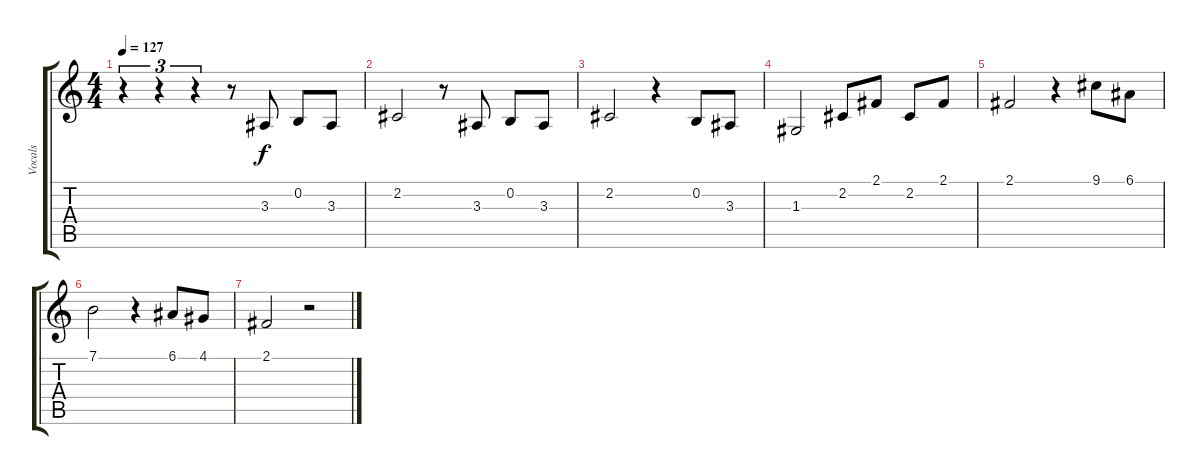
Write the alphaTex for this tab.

\track ("Vocals" "Vocals") {instrument lead6voice}
\staff {score tabs}
\tuning (E4 B3 G3 D3 A2 E2) {hide}
\ts (4 4)
\tempo 127
\clef g2
\ks c
r.4{tu (3 2) dy f} r.4{tu (3 2)} r.4{tu (3 2)} r.8 3.3.8 0.2.8 3.3.8 |
2.2.2 r.8 3.3.8 0.2.8 3.3.8 |
2.2.2 r.4 0.2.8 3.3.8 |
1.3.2 2.2.8 2.1.8 2.2.8 2.1.8 |
2.1.2 r.4 9.1.8 6.1.8 |
7.1.2 r.4 6.1.8 4.1.8 |
2.1.2 r.2
